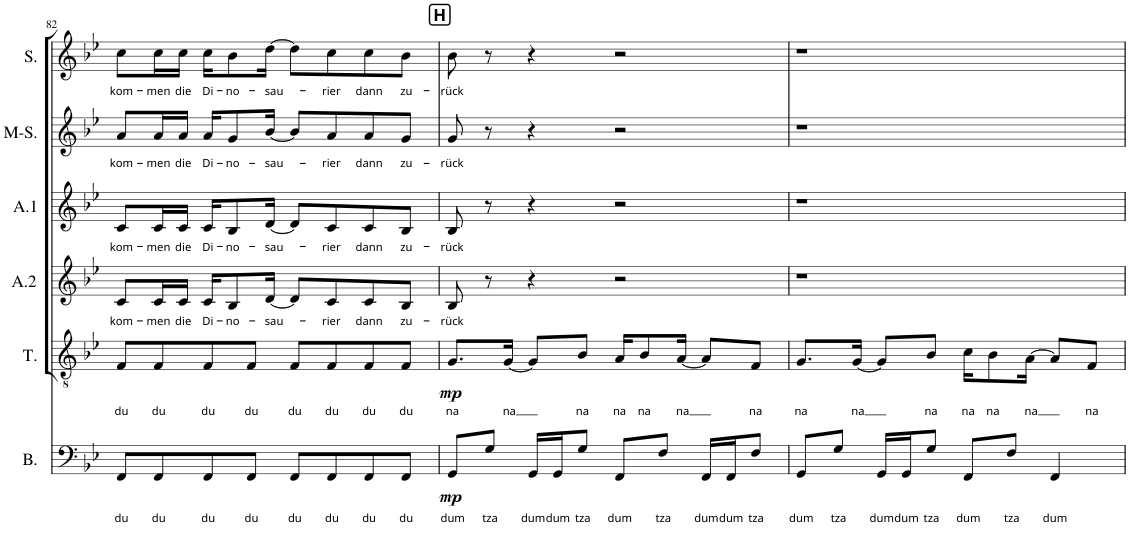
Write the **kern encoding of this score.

**kern	**text	**dynam	**kern	**text	**dynam	**kern	**text	**kern	**text	**kern	**text	**kern	**text
*part6	*part6	*part6	*part5	*part5	*part5	*part4	*part4	*part3	*part3	*part2	*part2	*part1	*part1
*staff6	*staff6	*staff6	*staff5	*staff5	*staff5	*staff4	*staff4	*staff3	*staff3	*staff2	*staff2	*staff1	*staff1
*I"Bass	*	*	*I"Tenor	*	*	*I"Alt2	*	*I"Alt1	*	*I"Mezzo-soprano	*	*I"Soprano	*
*I'B.	*	*	*I'T.	*	*	*I'A.2	*	*I'A.1	*	*I'M-S.	*	*I'S.	*
!!LO:PB:g=z
*clefF4	*	*	*clefGv2	*	*	*clefG2	*	*clefG2	*	*clefG2	*	*clefG2	*
*	*	*	*Trd7c12	*	*	*	*	*	*	*	*	*	*
*k[b-e-]	*	*	*k[b-e-]	*	*	*k[b-e-]	*	*k[b-e-]	*	*k[b-e-]	*	*k[b-e-]	*
*g:	*	*	*g:	*	*	*g:	*	*g:	*	*g:	*	*g:	*
*M4/4	*	*	*M4/4	*	*	*M4/4	*	*M4/4	*	*M4/4	*	*M4/4	*
=82	=82	=82	=82	=82	=82	=82	=82	=82	=82	=82	=82	=82	=82
!	!LO:LY:b	!	!	!LO:LY:b	!	!	!LO:LY:b	!	!LO:LY:b	!	!LO:LY:b	!	!LO:LY:b
8FF/L	du	.	8F/L	du	.	8c/L	kom-	8c/L	kom-	8a/L	kom-	8cc\L	kom-
!	!LO:LY:b	!	!	!LO:LY:b	!	!	!LO:LY:b	!	!LO:LY:b	!	!LO:LY:b	!	!LO:LY:b
8FF/	du	.	8F/	du	.	16c/L	-men	16c/L	-men	16a/L	-men	16cc\L	-men
!	!	!	!	!	!	!	!LO:LY:b	!	!LO:LY:b	!	!LO:LY:b	!	!LO:LY:b
.	.	.	.	.	.	16c/JJ	die	16c/JJ	die	16a/JJ	die	16cc\JJ	die
!	!LO:LY:b	!	!	!LO:LY:b	!	!	!LO:LY:b	!	!LO:LY:b	!	!LO:LY:b	!	!LO:LY:b
8FF/	du	.	8F/	du	.	16c/KL	Di-	16c/KL	Di-	16a/KL	Di-	16cc\KL	Di-
!	!	!	!	!	!	!	!LO:LY:b	!	!LO:LY:b	!	!LO:LY:b	!	!LO:LY:b
.	.	.	.	.	.	8B-/	-no-	8B-/	-no-	8g/	-no-	8b-\	-no-
!	!LO:LY:b	!	!	!LO:LY:b	!	!	!	!	!	!	!	!	!
8FF/J	du	.	8F/J	du	.	.	.	.	.	.	.	.	.
!	!	!	!	!	!	!	!LO:LY:b	!	!LO:LY:b	!	!LO:LY:b	!	!LO:LY:b
.	.	.	.	.	.	[16d/Jk	-sau-	[16d/Jk	-sau-	[16b-/Jk	-sau-	[16dd\Jk	-sau-
!	!LO:LY:b	!	!	!LO:LY:b	!	!	!	!	!	!	!	!	!
8FF/L	du	.	8F/L	du	.	8d/L]	.	8d/L]	.	8b-/L]	.	8dd\L]	.
!	!LO:LY:b	!	!	!LO:LY:b	!	!	!LO:LY:b	!	!LO:LY:b	!	!LO:LY:b	!	!LO:LY:b
8FF/	du	.	8F/	du	.	8c/	-rier	8c/	-rier	8a/	-rier	8cc\	-rier
!	!LO:LY:b	!	!	!LO:LY:b	!	!	!LO:LY:b	!	!LO:LY:b	!	!LO:LY:b	!	!LO:LY:b
8FF/	du	.	8F/	du	.	8c/	dann	8c/	dann	8a/	dann	8cc\	dann
!	!LO:LY:b	!	!	!LO:LY:b	!	!	!LO:LY:b	!	!LO:LY:b	!	!LO:LY:b	!	!LO:LY:b
8FF/J	du	.	8F/J	du	.	8B-/J	zu-	8B-/J	zu-	8g/J	zu-	8b-\J	zu-
!!LO:REH:place=s1:a:B:cj:fs=11.6929:t=H
=83	=83	=83	=83	=83	=83	=83	=83	=83	=83	=83	=83	=83	=83
!	!LO:LY:b	!LO:DY:b	!	!LO:LY:b	!LO:DY:b	!	!LO:LY:b	!	!LO:LY:b	!	!LO:LY:b	!	!LO:LY:b
8GG/L	dum	mp	8.G/L	na	mp	8B-/	-rück	8B-/	-rück	8g/	-rück	8b-\	-rück
!	!LO:LY:b	!	!	!	!	!	!	!	!	!	!	!	!
8G/J	tza	.	.	.	.	8r	.	8r	.	8r	.	8r	.
!	!	!	!	!LO:LY:b	!	!	!	!	!	!	!	!	!
.	.	.	[16G/Jk	na	.	.	.	.	.	.	.	.	.
!	!LO:LY:b	!	!	!	!	!	!	!	!	!	!	!	!
16GG/LL	dum	.	8G/L]	.	.	4r	.	4r	.	4r	.	4r	.
!	!LO:LY:b	!	!	!	!	!	!	!	!	!	!	!	!
16GG/J	dum	.	.	.	.	.	.	.	.	.	.	.	.
!	!LO:LY:b	!	!	!LO:LY:b	!	!	!	!	!	!	!	!	!
8G/J	tza	.	8B-/J	na	.	.	.	.	.	.	.	.	.
!	!LO:LY:b	!	!	!LO:LY:b	!	!	!	!	!	!	!	!	!
8FF/L	dum	.	16A/KL	na	.	2r	.	2r	.	2r	.	2r	.
!	!	!	!	!LO:LY:b	!	!	!	!	!	!	!	!	!
.	.	.	8B-/	na	.	.	.	.	.	.	.	.	.
!	!LO:LY:b	!	!	!	!	!	!	!	!	!	!	!	!
8F/J	tza	.	.	.	.	.	.	.	.	.	.	.	.
!	!	!	!	!LO:LY:b	!	!	!	!	!	!	!	!	!
.	.	.	[16A/Jk	na	.	.	.	.	.	.	.	.	.
!	!LO:LY:b	!	!	!	!	!	!	!	!	!	!	!	!
16FF/LL	dum	.	8A/L]	.	.	.	.	.	.	.	.	.	.
!	!LO:LY:b	!	!	!	!	!	!	!	!	!	!	!	!
16FF/J	dum	.	.	.	.	.	.	.	.	.	.	.	.
!	!LO:LY:b	!	!	!LO:LY:b	!	!	!	!	!	!	!	!	!
8F/J	tza	.	8F/J	na	.	.	.	.	.	.	.	.	.
=84	=84	=84	=84	=84	=84	=84	=84	=84	=84	=84	=84	=84	=84
!	!LO:LY:b	!	!	!LO:LY:b	!	!	!	!	!	!	!	!	!
8GG/L	dum	.	8.G/L	na	.	1r	.	1r	.	1r	.	1r	.
!	!LO:LY:b	!	!	!	!	!	!	!	!	!	!	!	!
8G/J	tza	.	.	.	.	.	.	.	.	.	.	.	.
!	!	!	!	!LO:LY:b	!	!	!	!	!	!	!	!	!
.	.	.	[16G/Jk	na	.	.	.	.	.	.	.	.	.
!	!LO:LY:b	!	!	!	!	!	!	!	!	!	!	!	!
16GG/LL	dum	.	8G/L]	.	.	.	.	.	.	.	.	.	.
!	!LO:LY:b	!	!	!	!	!	!	!	!	!	!	!	!
16GG/J	dum	.	.	.	.	.	.	.	.	.	.	.	.
!	!LO:LY:b	!	!	!LO:LY:b	!	!	!	!	!	!	!	!	!
8G/J	tza	.	8B-/J	na	.	.	.	.	.	.	.	.	.
!	!LO:LY:b	!	!	!LO:LY:b	!	!	!	!	!	!	!	!	!
8FF/L	dum	.	16c\KL	na	.	.	.	.	.	.	.	.	.
!	!	!	!	!LO:LY:b	!	!	!	!	!	!	!	!	!
.	.	.	8B-\	na	.	.	.	.	.	.	.	.	.
!	!LO:LY:b	!	!	!	!	!	!	!	!	!	!	!	!
8F/J	tza	.	.	.	.	.	.	.	.	.	.	.	.
!	!	!	!	!LO:LY:b	!	!	!	!	!	!	!	!	!
.	.	.	[16A\Jk	na	.	.	.	.	.	.	.	.	.
!	!LO:LY:b	!	!	!	!	!	!	!	!	!	!	!	!
4FF/	dum	.	8A/L]	.	.	.	.	.	.	.	.	.	.
!	!	!	!	!LO:LY:b	!	!	!	!	!	!	!	!	!
.	.	.	8F/J	na	.	.	.	.	.	.	.	.	.
=	=	=	=	=	=	=	=	=	=	=	=	=	=
*-	*-	*-	*-	*-	*-	*-	*-	*-	*-	*-	*-	*-	*-
